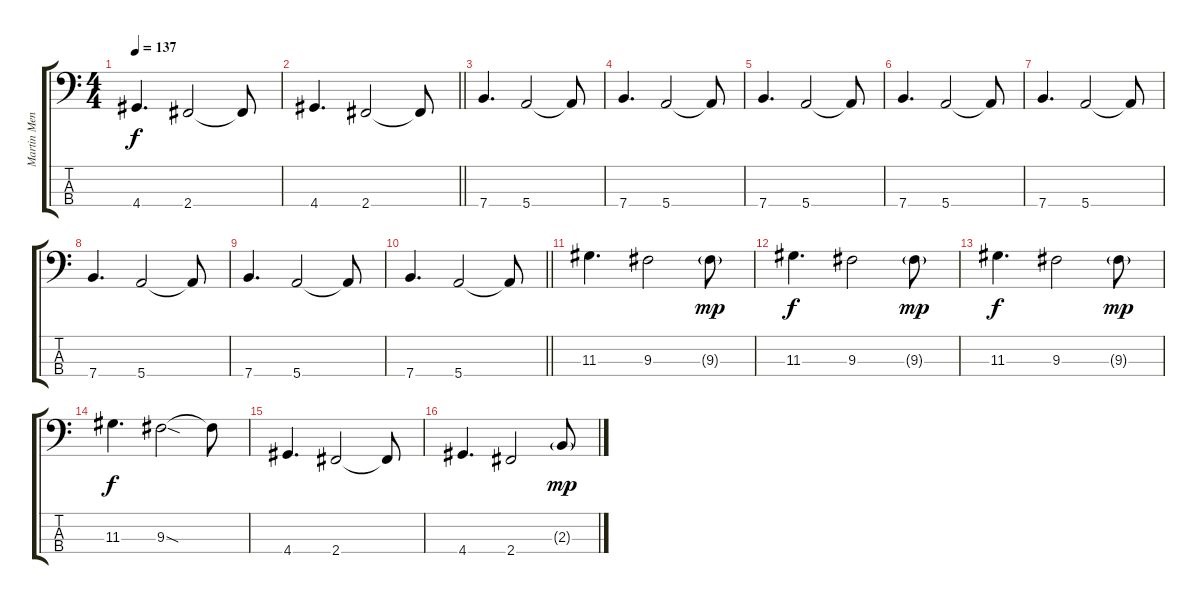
\track ("Martin Mendez" "Martin Men") {instrument electricbassfinger}
\staff {score tabs}
\tuning (G2 D2 A1 E1) {hide}
\ts (4 4)
\tempo 137
\clef f4
\ks c
4.4.4{d dy f} 2.4.2 2.4{t}.8 |
\barLineRight lightlight
4.4.4{d} 2.4.2 2.4{t}.8 |
\section ("" "")
7.4.4{d} 5.4.2 5.4{t}.8 |
7.4.4{d} 5.4.2 5.4{t}.8 |
7.4.4{d} 5.4.2 5.4{t}.8 |
7.4.4{d} 5.4.2 5.4{t}.8 |
7.4.4{d} 5.4.2 5.4{t}.8 |
7.4.4{d} 5.4.2 5.4{t}.8 |
7.4.4{d} 5.4.2 5.4{t}.8 |
\barLineRight lightlight
7.4.4{d} 5.4.2 5.4{t}.8 |
\section ("" "")
11.3.4{d} 9.3.2 9.3{g}.8{dy mp} |
11.3.4{d dy f} 9.3.2 9.3{g}.8{dy mp} |
11.3.4{d dy f} 9.3.2 9.3{g}.8{dy mp} |
11.3.4{d dy f} 9.3{sod}.2 9.3{t}.8 |
4.4.4{d} 2.4.2 2.4{t}.8 |
4.4.4{d} 2.4.2 2.3{g}.8{dy mp}
